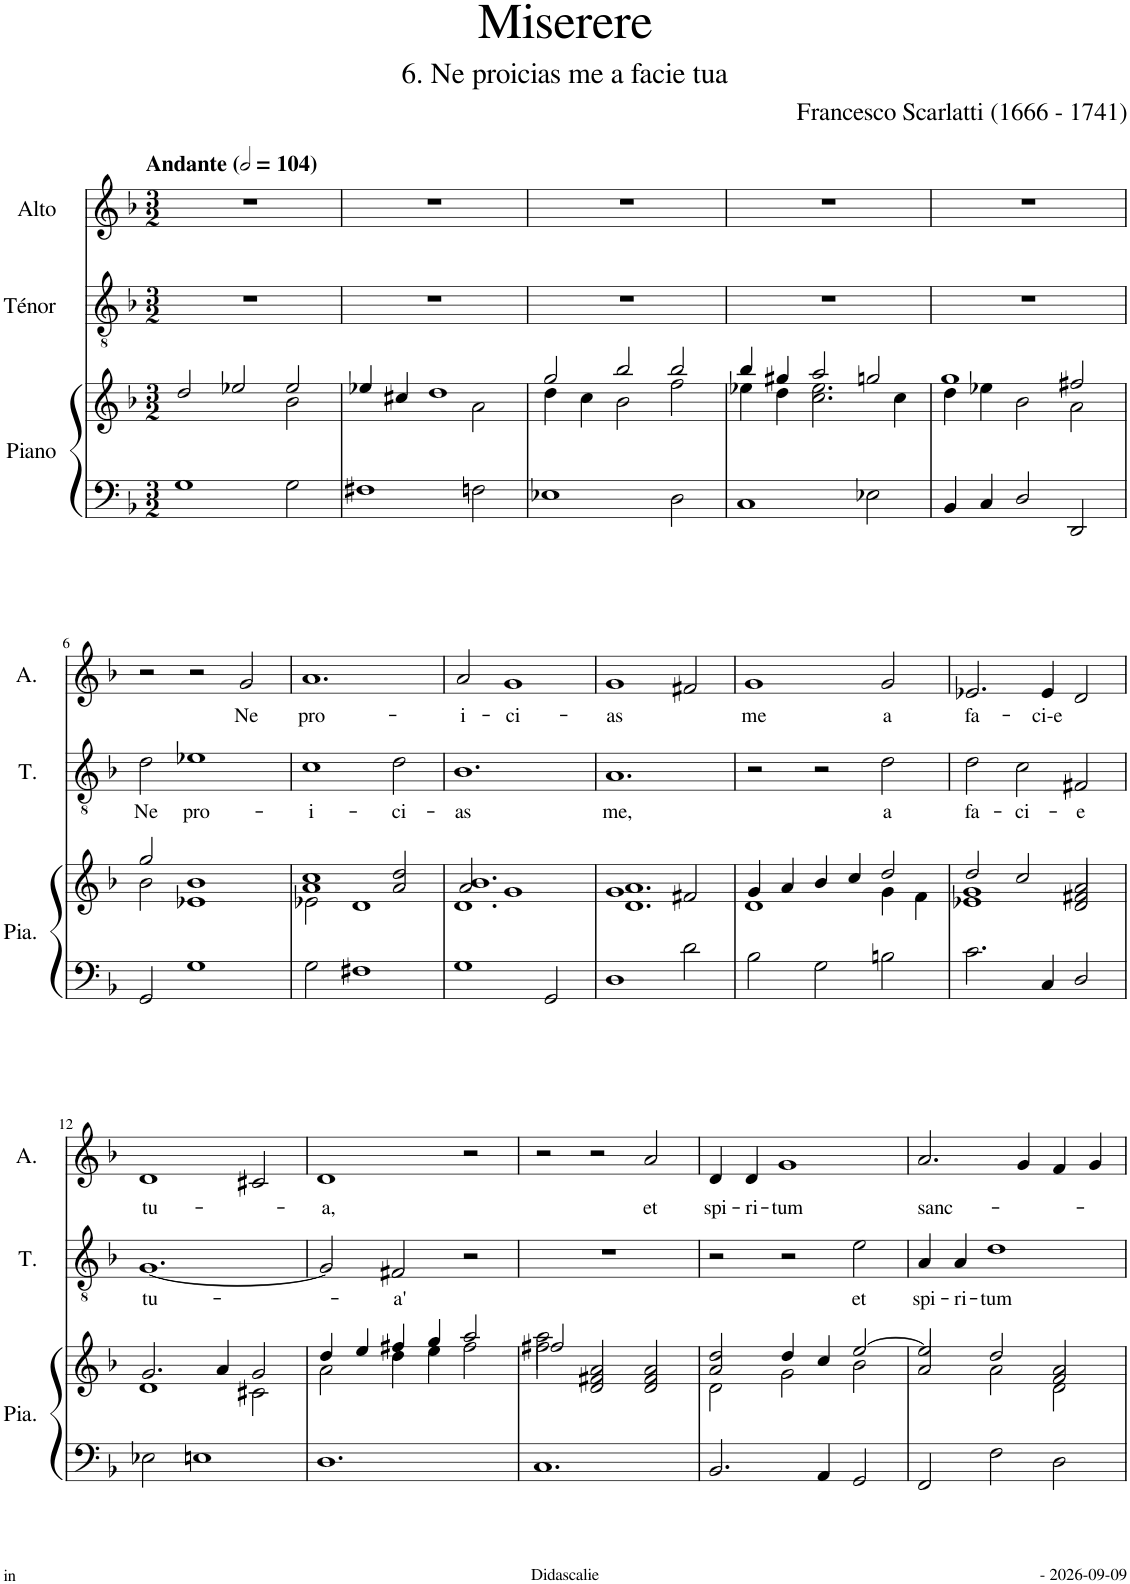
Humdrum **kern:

**kern	**kern	**kern	**text	**kern	**text
*part3	*part3	*part2	*part2	*part1	*part1
*staff4	*staff3	*staff2	*staff2	*staff1	*staff1
*I"Piano	*	*I"Ténor	*	*I"Alto	*
*I'Pia.	*	*I'T.	*	*I'A.	*
*clefF4	*clefG2	*clefGv2	*	*clefG2	*
*k[b-]	*k[b-]	*k[b-]	*	*k[b-]	*
*M3/2	*M3/2	*M3/2	*	*M3/2	*
*MM208	*MM208	*MM208	*	*MM208	*
=1	=1	=1	=1	=1	=1
*	*^	*	*	*	*
!	!	!	!	!	!LO:TX:a:B:t=Andante	!
1G	2dd/	1ryy	1.r	.	1.r	.
.	2ee-X/	.	.	.	.	.
2G\	2ee-/	2b-\	.	.	.	.
=2	=2	=2	=2	=2	=2	=2
1F#X	4ee-X/	1ryy	1.r	.	1.r	.
.	4cc#X/	.	.	.	.	.
.	1dd	.	.	.	.	.
2Fn\	.	2a\	.	.	.	.
=3	=3	=3	=3	=3	=3	=3
1E-X	2gg/	4dd\	1.r	.	1.r	.
.	.	4cc\	.	.	.	.
.	2bb-/	2b-\	.	.	.	.
2D\	2bb-/	2ff\	.	.	.	.
=4	=4	=4	=4	=4	=4	=4
1C	4bb-/	4ee-X\	1.r	.	1.r	.
.	4gg#X/	4dd\	.	.	.	.
.	2aa/	2.cc\ 2.ee-\	.	.	.	.
2E-X\	2ggn/	.	.	.	.	.
.	.	4cc\	.	.	.	.
=5	=5	=5	=5	=5	=5	=5
4BB-/	1gg	4dd\	1.r	.	1.r	.
4C/	.	4ee-X\	.	.	.	.
2D/	.	2b-\	.	.	.	.
2DD/	2ff#X/	2a\	.	.	.	.
!!LO:LB:g=z
=6	=6	=6	=6	=6	=6	=6
!	!	!	!	!LO:LY:b	!	!
2GG/	2gg/	2b-\	2d\	Ne	2r	.
!	!	!	!	!LO:LY:b	!	!
1G	1b-	1e-X	1e-X	pro-	2r	.
!	!	!	!	!	!	!LO:LY:b
.	.	.	.	.	2g/	Ne
=7	=7	=7	=7	=7	=7	=7
!	!	!	!	!LO:LY:b	!	!LO:LY:b
2G\	1a 1cc	2e-X\	1c	-i-	1.a	pro-
1F#X	.	1d	.	.	.	.
!	!	!	!	!LO:LY:b	!	!
.	2a/ 2dd/	.	2d\	-ci-	.	.
=8	=8	=8	=8	=8	=8	=8
*	*	*^	*	*	*	*
!	!	!	!	!	!LO:LY:b	!	!LO:LY:b
1G	1.b-	2a/	1.d	1.B-	-as	2a/	-i-
!	!	!	!	!	!	!	!LO:LY:b
.	.	1g	.	.	.	1g	-ci-
2GG/	.	.	.	.	.	.	.
=9	=9	=9	=9	=9	=9	=9	=9
!	!	!	!	!	!LO:LY:b	!	!LO:LY:b
1D	1.a	1g	1.d	1.A	me,	1g	-as
2d\	.	2f#X/	.	.	.	2f#X/	.
*	*	*v	*v	*	*	*	*
=10	=10	=10	=10	=10	=10	=10
!	!	!	!	!	!	!LO:LY:b
2B-\	4g/	1d	2r	.	1g	me
.	4a/	.	.	.	.	.
2G\	4b-/	.	2r	.	.	.
.	4cc/	.	.	.	.	.
!	!	!	!	!LO:LY:b	!	!LO:LY:b
2Bn\	2dd/	4g\	2d\	a	2g/	a
.	.	4f\	.	.	.	.
=11	=11	=11	=11	=11	=11	=11
!	!	!	!	!LO:LY:b	!	!LO:LY:b
2.c\	2dd/	1e-X 1g	2d\	fa-	2.e-X/	fa-
!	!	!	!	!LO:LY:b	!	!
.	2cc/	.	2c\	-ci-	.	.
!	!	!	!	!	!	!LO:LY:b
4C/	.	.	.	.	4e-/	-ci-e
!	!	!	!	!LO:LY:b	!	!
2D/	2d/ 2f#X/	2a/	2F#X/	-e	2d/	.
!!LO:LB:g=z
=12	=12	=12	=12	=12	=12	=12
!	!	!	!	!LO:LY:b	!	!LO:LY:b
2E-X\	2.g/	1d	[1.G	tu-	1d	tu-
1En	.	.	.	.	.	.
.	4a/	.	.	.	.	.
.	2g/	2c#X\	.	.	2c#X/	.
=13	=13	=13	=13	=13	=13	=13
!	!	!	!	!	!	!LO:LY:b
1.D	4dd/	2a\	2G/]	.	1d	-a,
.	4ee/	.	.	.	.	.
!	!	!	!	!LO:LY:b	!	!
.	4ff#X/	4dd\	2F#X/	-a'	.	.
.	4gg/	4ee\	.	.	.	.
.	2aa/	2ff#\	2r	.	2r	.
=14	=14	=14	=14	=14	=14	=14
*	*	*^	*	*	*	*
1.C	2aa\	2ff#X\	2ff#/	1.r	.	2r	.
.	1ryy	1ryy	2d/ 2f#X/ 2a/	.	.	2r	.
!	!	!	!	!	!	!	!LO:LY:b
.	.	.	2d/ 2f#/ 2a/	.	.	2a/	et
=15	=15	=15	=15	=15	=15	=15	=15
!	!	!	!	!	!	!	!LO:LY:b
*	*	*v	*v	*	*	*	*
2.BB-/	2a/ 2dd/	2d\	2r	.	4d/	spi-
!	!	!	!	!	!	!LO:LY:b
.	.	.	.	.	4d/	-ri-
!	!	!	!	!	!	!LO:LY:b
.	4dd/	2g\	2r	.	1g	-tum
4AA/	4cc/	.	.	.	.	.
!	!	!	!	!LO:LY:b	!	!
2GG/	[2ee/	2b-\	2e\	et	.	.
=16	=16	=16	=16	=16	=16	=16
!	!	!	!	!LO:LY:b	!	!LO:LY:b
2FF/	2ee/]	2a/	4A/	spi-	2.a/	sanc-
!	!	!	!	!LO:LY:b	!	!
.	.	.	4A/	-ri-	.	.
!	!	!	!	!LO:LY:b	!	!
2F\	2dd/	2a\	1d	-tum	.	.
.	.	.	.	.	4g/	.
2D\	2f/ 2a/	2d\	.	.	4f/	.
.	.	.	.	.	4g/	.
*	*v	*v	*	*	*	*
=	=	=	=	=	=
*-	*-	*-	*-	*-	*-
